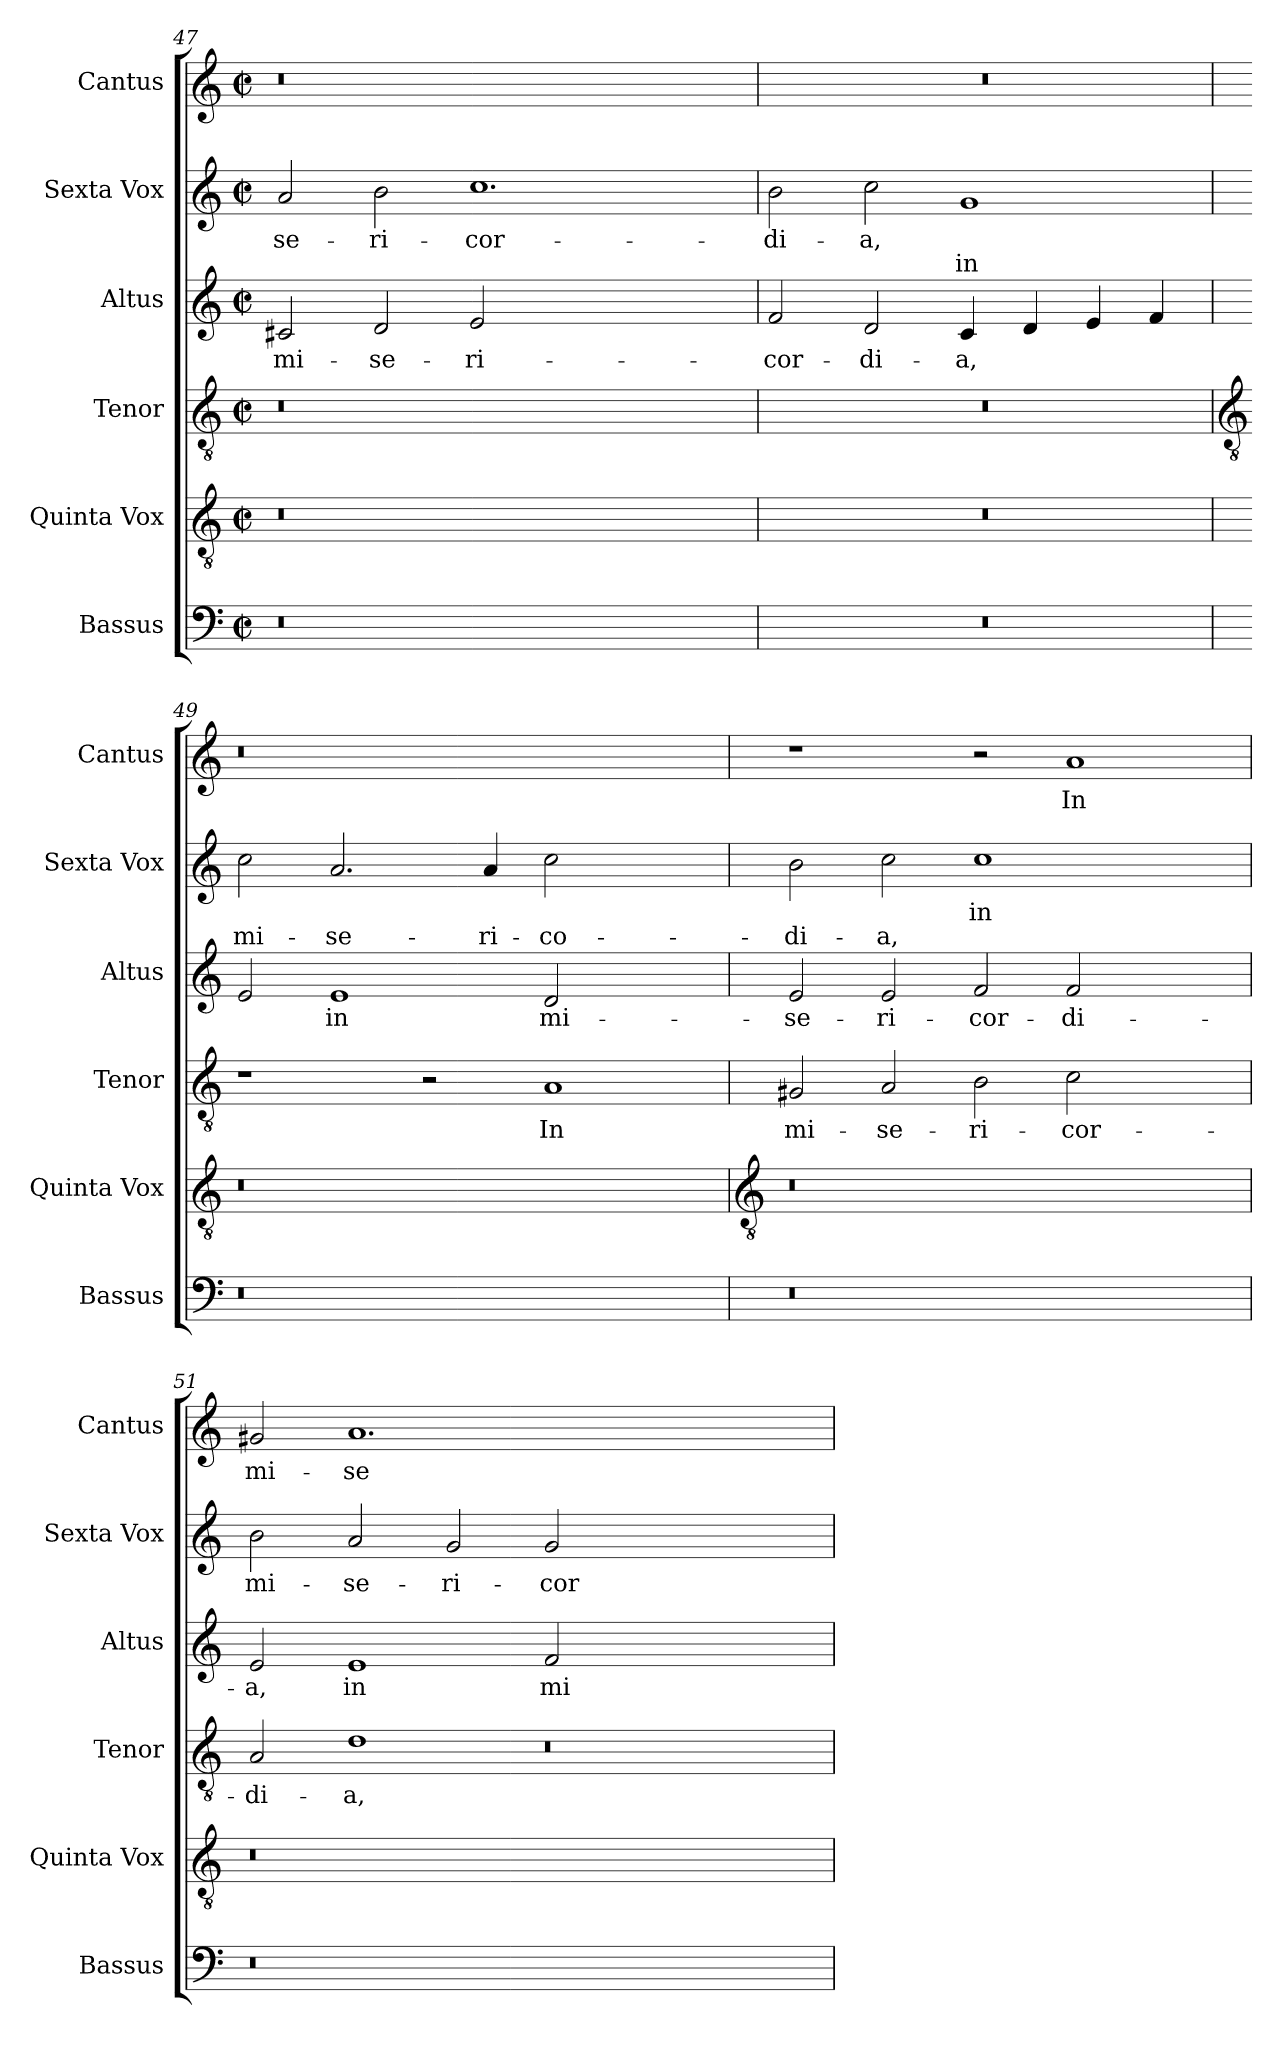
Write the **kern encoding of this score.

**kern	**kern	**kern	**text	**kern	**text	**kern	**text	**text	**kern	**text
*part6	*part5	*part4	*part4	*part3	*part3	*part2	*part2	*part2	*part1	*part1
*staff6	*staff5	*staff4	*staff4	*staff3	*staff3	*staff2	*staff2	*staff2	*staff1	*staff1
*I"Bassus	*I"Quinta Vox	*I"Tenor	*	*I"Altus	*	*I"Sexta Vox	*	*	*I"Cantus	*
*I'Bassus	*I'Quinta Vox	*I'Tenor	*	*I'Altus	*	*I'Sexta Vox	*	*	*I'Cantus	*
!!LO:LB:g=z
*clefF4	*clefGv2	*clefGv2	*	*clefG2	*	*clefG2	*	*	*clefG2	*
*k[]	*k[]	*k[]	*	*k[]	*	*k[]	*	*	*k[]	*
*C:	*C:	*C:	*	*C:	*	*C:	*	*	*C:	*
*M4/2	*M4/2	*M4/2	*	*M4/2	*	*M4/2	*	*	*M4/2	*
*met(c|)	*met(c|)	*met(c|)	*	*met(c|)	*	*met(c|)	*	*	*met(c|)	*
=47	=47	=47	=47	=47	=47	=47	=47	=47	=47	=47
!	!	!	!	!	!LO:LY:b	!	!LO:LY:b	!	!	!
0r	0r	0r	.	2c#X	mi-	2a	-se-	.	0r	.
!	!	!	!	!	!LO:LY:b	!	!LO:LY:b	!	!	!
.	.	.	.	2d	-se-	2b	-ri-	.	.	.
!	!	!	!	!	!LO:LY:b	!	!LO:LY:b	!	!	!
.	.	.	.	2e	-ri-	1.cc	-cor-	.	.	.
.	.	.	.	1ryy	.	.	.	.	.	.
2ryy	2ryy	2ryy	.	.	.	.	.	.	2ryy	.
!!LO:LB:g=z
=48	=48	=48	=48	=48	=48	=48	=48	=48	=48	=48
!	!	!	!	!	!LO:LY:b	!	!LO:LY:b	!	!	!
0r	0r	0r	.	2f	-cor-	2b	-di-	.	0r	.
!	!	!	!	!	!LO:LY:b	!	!LO:LY:b	!	!	!
.	.	.	.	2d	-di-	2cc	-a,	.	.	.
!	!	!	!	!	!LO:LY:b	!	!	!LO:LY:b	!	!
.	.	.	.	4c	-a,	1g	.	in	.	.
.	.	.	.	4d	.	.	.	.	.	.
.	.	.	.	4e	.	.	.	.	.	.
.	.	.	.	4f	.	.	.	.	.	.
!!LO:LB:g=z
=49	=49	=49	=49	=49	=49	=49	=49	=49	=49	=49
*	*	*clefGv2	*	*	*	*	*	*	*	*
!	!	!	!	!	!	!	!	!LO:LY:b	!	!
0r	0r	1r	.	2e	.	2cc	.	mi-	0r	.
!	!	!	!	!	!LO:LY:b	!	!	!LO:LY:b	!	!
.	.	.	.	1e	in	2.a	.	-se-	.	.
.	.	2r	.	.	.	.	.	.	.	.
!	!	!	!	!	!	!	!	!LO:LY:b	!	!
.	.	.	.	.	.	4a	.	-ri-	.	.
!	!	!	!LO:LY:b	!	!LO:LY:b	!	!	!LO:LY:b	!	!
.	.	1A	In	2d	mi-	2cc	.	-co-	.	.
2ryy	2ryy	.	.	2ryy	.	2ryy	.	.	2ryy	.
!!LO:LB:g=z
=50	=50	=50	=50	=50	=50	=50	=50	=50	=50	=50
*	*clefGv2	*	*	*	*	*	*	*	*	*
!	!	!	!LO:LY:b	!	!LO:LY:b	!	!	!LO:LY:b	!	!
0r	0r	2G#X	mi-	2e	-se-	2b	.	-di-	1r	.
!	!	!	!LO:LY:b	!	!LO:LY:b	!	!	!LO:LY:b	!	!
.	.	2A	-se-	2e	-ri-	2cc	.	-a,	.	.
!	!	!	!LO:LY:b	!	!LO:LY:b	!	!LO:LY:b	!	!	!
.	.	2B	-ri-	2f	-cor-	1cc	in	.	2r	.
!	!	!	!LO:LY:b	!	!LO:LY:b	!	!	!	!	!LO:LY:b
.	.	2c	-cor-	2f	-di-	.	.	.	1a	In
2ryy	2ryy	2ryy	.	2ryy	.	2ryy	.	.	.	.
=51	=51	=51	=51	=51	=51	=51	=51	=51	=51	=51
!	!	!	!LO:LY:b	!	!LO:LY:b	!	!LO:LY:b	!	!	!LO:LY:b
0r	0r	2A	-di-	2e	-a,	2b	mi-	.	2g#X	mi-
!	!	!	!LO:LY:b	!	!LO:LY:b	!	!LO:LY:b	!	!	!LO:LY:b
.	.	1d	-a,	1e	in	2a	-se-	.	1.a	-se-
!	!	!	!	!	!	!	!LO:LY:b	!	!	!
.	.	.	.	.	.	2g	-ri-	.	.	.
!	!	!	!	!	!LO:LY:b	!	!LO:LY:b	!	!	!
.	.	0r	.	2f	mi-	2g	-cor-	.	.	.
1.ryy	1.ryy	.	.	1.ryy	.	1.ryy	.	.	1.ryy	.
=	=	=	=	=	=	=	=	=	=	=
*-	*-	*-	*-	*-	*-	*-	*-	*-	*-	*-
